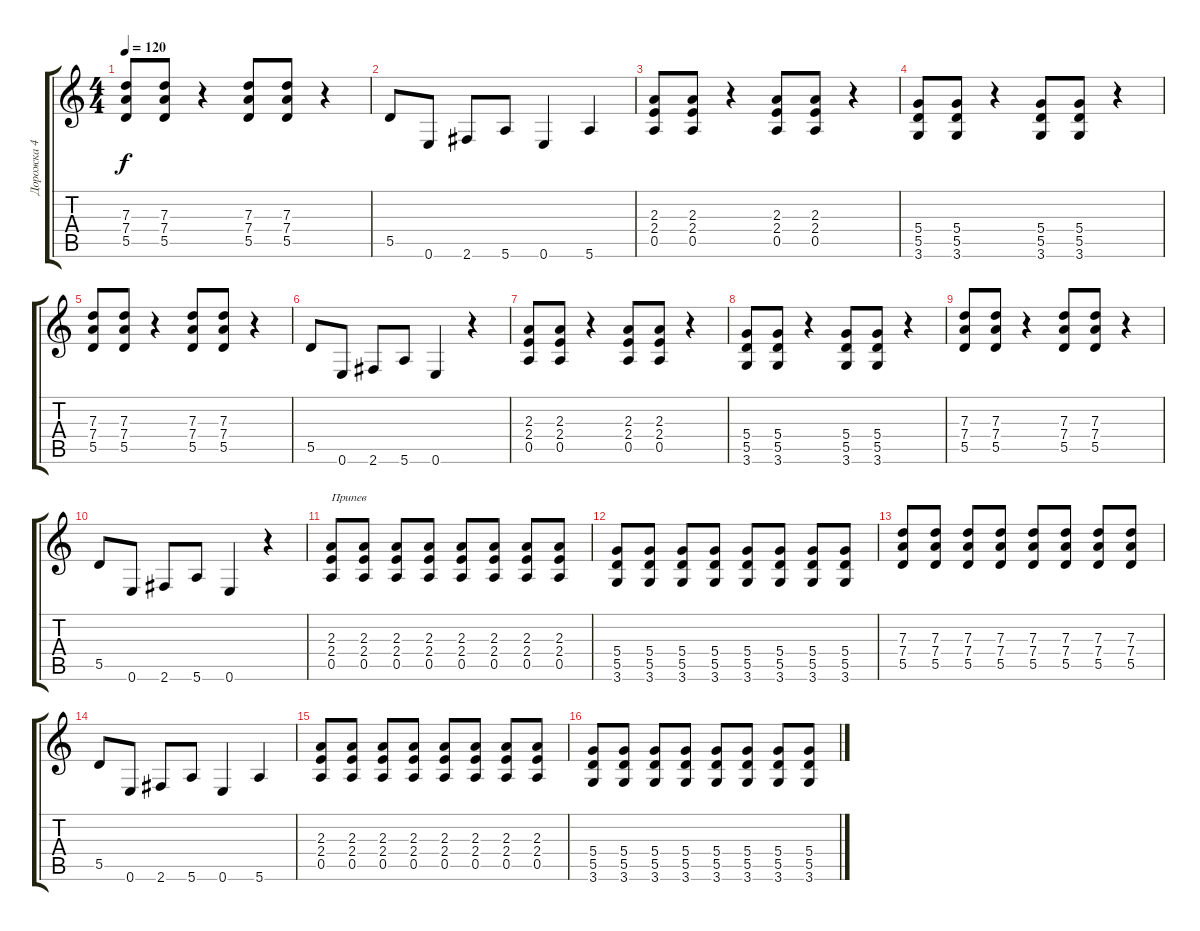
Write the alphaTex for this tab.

\track ("Дорожка 4" "Дорожка 4") {instrument distortionguitar}
\staff {score tabs}
\tuning (E4 B3 G3 D3 A2 E2) {hide}
\ts (4 4)
\tempo 120
\clef g2
\ks c
(7.3 7.4 5.5).8{dy f} (7.3 7.4 5.5).8 r.4 (7.3 7.4 5.5).8 (7.3 7.4 5.5).8 r.4 |
5.5.8 0.6.8 2.6.8 5.6.8 0.6.4 5.6.4 |
(2.3 2.4 0.5).8 (2.3 2.4 0.5).8 r.4 (2.3 2.4 0.5).8 (2.3 2.4 0.5).8 r.4 |
(5.4 5.5 3.6).8 (5.4 5.5 3.6).8 r.4 (5.4 5.5 3.6).8 (5.4 5.5 3.6).8 r.4 |
(7.3 7.4 5.5).8 (7.3 7.4 5.5).8 r.4 (7.3 7.4 5.5).8 (7.3 7.4 5.5).8 r.4 |
5.5.8 0.6.8 2.6.8 5.6.8 0.6.4 r.4 |
(2.3 2.4 0.5).8 (2.3 2.4 0.5).8 r.4 (2.3 2.4 0.5).8 (2.3 2.4 0.5).8 r.4 |
(5.4 5.5 3.6).8 (5.4 5.5 3.6).8 r.4 (5.4 5.5 3.6).8 (5.4 5.5 3.6).8 r.4 |
(7.3 7.4 5.5).8 (7.3 7.4 5.5).8 r.4 (7.3 7.4 5.5).8 (7.3 7.4 5.5).8 r.4 |
5.5.8 0.6.8 2.6.8 5.6.8 0.6.4 r.4 |
(2.3 2.4 0.5).8{txt "Припев"} (2.3 2.4 0.5).8 (2.3 2.4 0.5).8 (2.3 2.4 0.5).8 (2.3 2.4 0.5).8 (2.3 2.4 0.5).8 (2.3 2.4 0.5).8 (2.3 2.4 0.5).8 |
(5.4 5.5 3.6).8 (5.4 5.5 3.6).8 (5.4 5.5 3.6).8 (5.4 5.5 3.6).8 (5.4 5.5 3.6).8 (5.4 5.5 3.6).8 (5.4 5.5 3.6).8 (5.4 5.5 3.6).8 |
(7.3 7.4 5.5).8 (7.3 7.4 5.5).8 (7.3 7.4 5.5).8 (7.3 7.4 5.5).8 (7.3 7.4 5.5).8 (7.3 7.4 5.5).8 (7.3 7.4 5.5).8 (7.3 7.4 5.5).8 |
5.5.8 0.6.8 2.6.8 5.6.8 0.6.4 5.6.4 |
(2.3 2.4 0.5).8 (2.3 2.4 0.5).8 (2.3 2.4 0.5).8 (2.3 2.4 0.5).8 (2.3 2.4 0.5).8 (2.3 2.4 0.5).8 (2.3 2.4 0.5).8 (2.3 2.4 0.5).8 |
(5.4 5.5 3.6).8 (5.4 5.5 3.6).8 (5.4 5.5 3.6).8 (5.4 5.5 3.6).8 (5.4 5.5 3.6).8 (5.4 5.5 3.6).8 (5.4 5.5 3.6).8 (5.4 5.5 3.6).8
